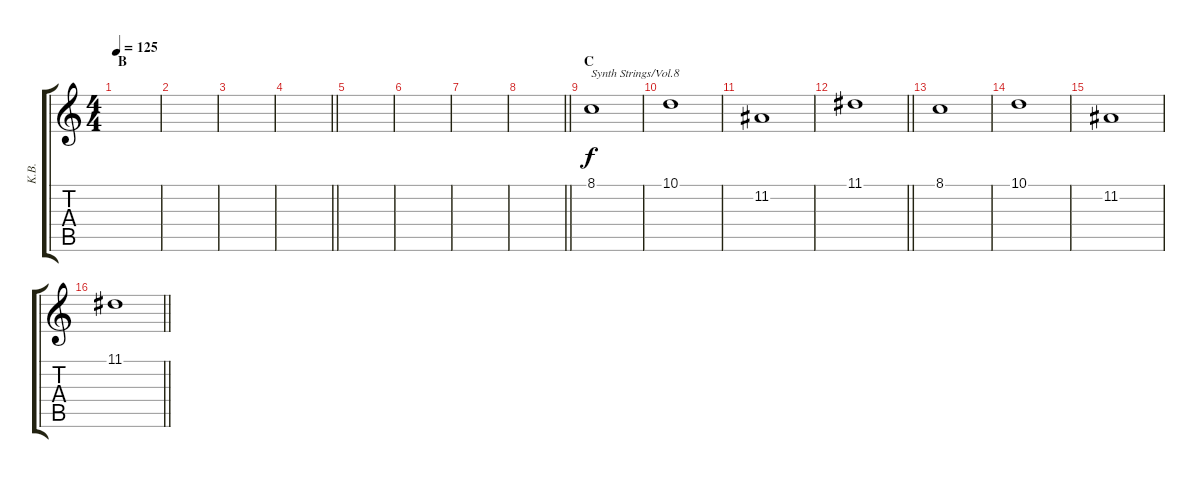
\track ("K.B." "K.B.") {instrument applause}
\staff {score tabs}
\tuning (E4 B3 G3 D3 A2 E2) {hide}
\ts (4 4)
\section ("" "B")
\tempo 125
\clef g2
\ks c
|
|
|
\barLineRight lightlight
|
|
|
|
\barLineRight lightlight
|
\section ("" "C")
8.1.1{txt "Synth Strings/Vol.8" volume 8 instrument synthstrings1} |
10.1.1 |
11.2.1 |
\barLineRight lightlight
11.1.1 |
8.1.1 |
10.1.1 |
11.2.1 |
\barLineRight lightlight
11.1.1
